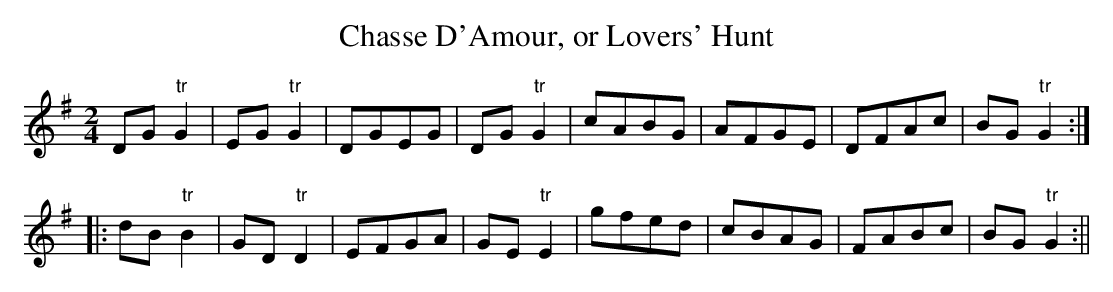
X:1
T:Chasse D'Amour, or Lovers' Hunt
M:2/4
L:1/8
K:G
DG "tr"G2| EG "tr"G2|DGEG|DG "tr"G2|cABG|AFGE|DFAc|BG "tr"G2:|
|:dB "tr"B2|GD "tr"D2|EFGA|GE "tr"E2|gfed|cBAG|FABc|BG "tr"G2:||
